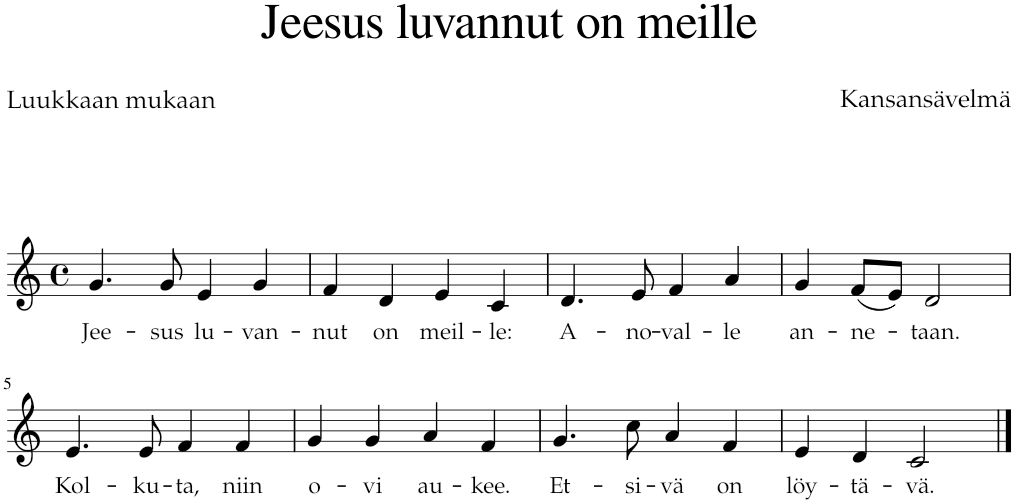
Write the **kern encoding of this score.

**kern	**text
*part1	*part1
*staff1	*staff1
*I"Staff	*
*clefG2	*
*k[]	*
*M4/4	*
*met(c)	*
=1	=1
!	!LO:LY:b
4.g/	Jee-
!	!LO:LY:b
8g/	-sus
!	!LO:LY:b
4e/	lu-
!	!LO:LY:b
4g/	-van-
=2	=2
!	!LO:LY:b
4f/	-nut
!	!LO:LY:b
4d/	on
!	!LO:LY:b
4e/	meil-
!	!LO:LY:b
4c/	-le:
=3	=3
!	!LO:LY:b
4.d/	A-
!	!LO:LY:b
8e/	-no-
!	!LO:LY:b
4f/	-val-
!	!LO:LY:b
4a/	-le
=4	=4
!	!LO:LY:b
4g/	an-
!	!LO:LY:b
(8f/L	-ne-
8e/J)	.
!	!LO:LY:b
2d/	-taan.
!!LO:LB:g=z
=5	=5
!	!LO:LY:b
4.e/	Kol-
!	!LO:LY:b
8e/	-ku-
!	!LO:LY:b
4f/	-ta,
!	!LO:LY:b
4f/	niin
=6	=6
!	!LO:LY:b
4g/	o-
!	!LO:LY:b
4g/	-vi
!	!LO:LY:b
4a/	au-
!	!LO:LY:b
4f/	-kee.
=7	=7
!	!LO:LY:b
4.g/	Et-
!	!LO:LY:b
8cc\	-si-
!	!LO:LY:b
4a/	-vä
!	!LO:LY:b
4f/	on
=8	=8
!	!LO:LY:b
4e/	löy-
!	!LO:LY:b
4d/	-tä-
!	!LO:LY:b
2c/	-vä.
==	==
*-	*-
